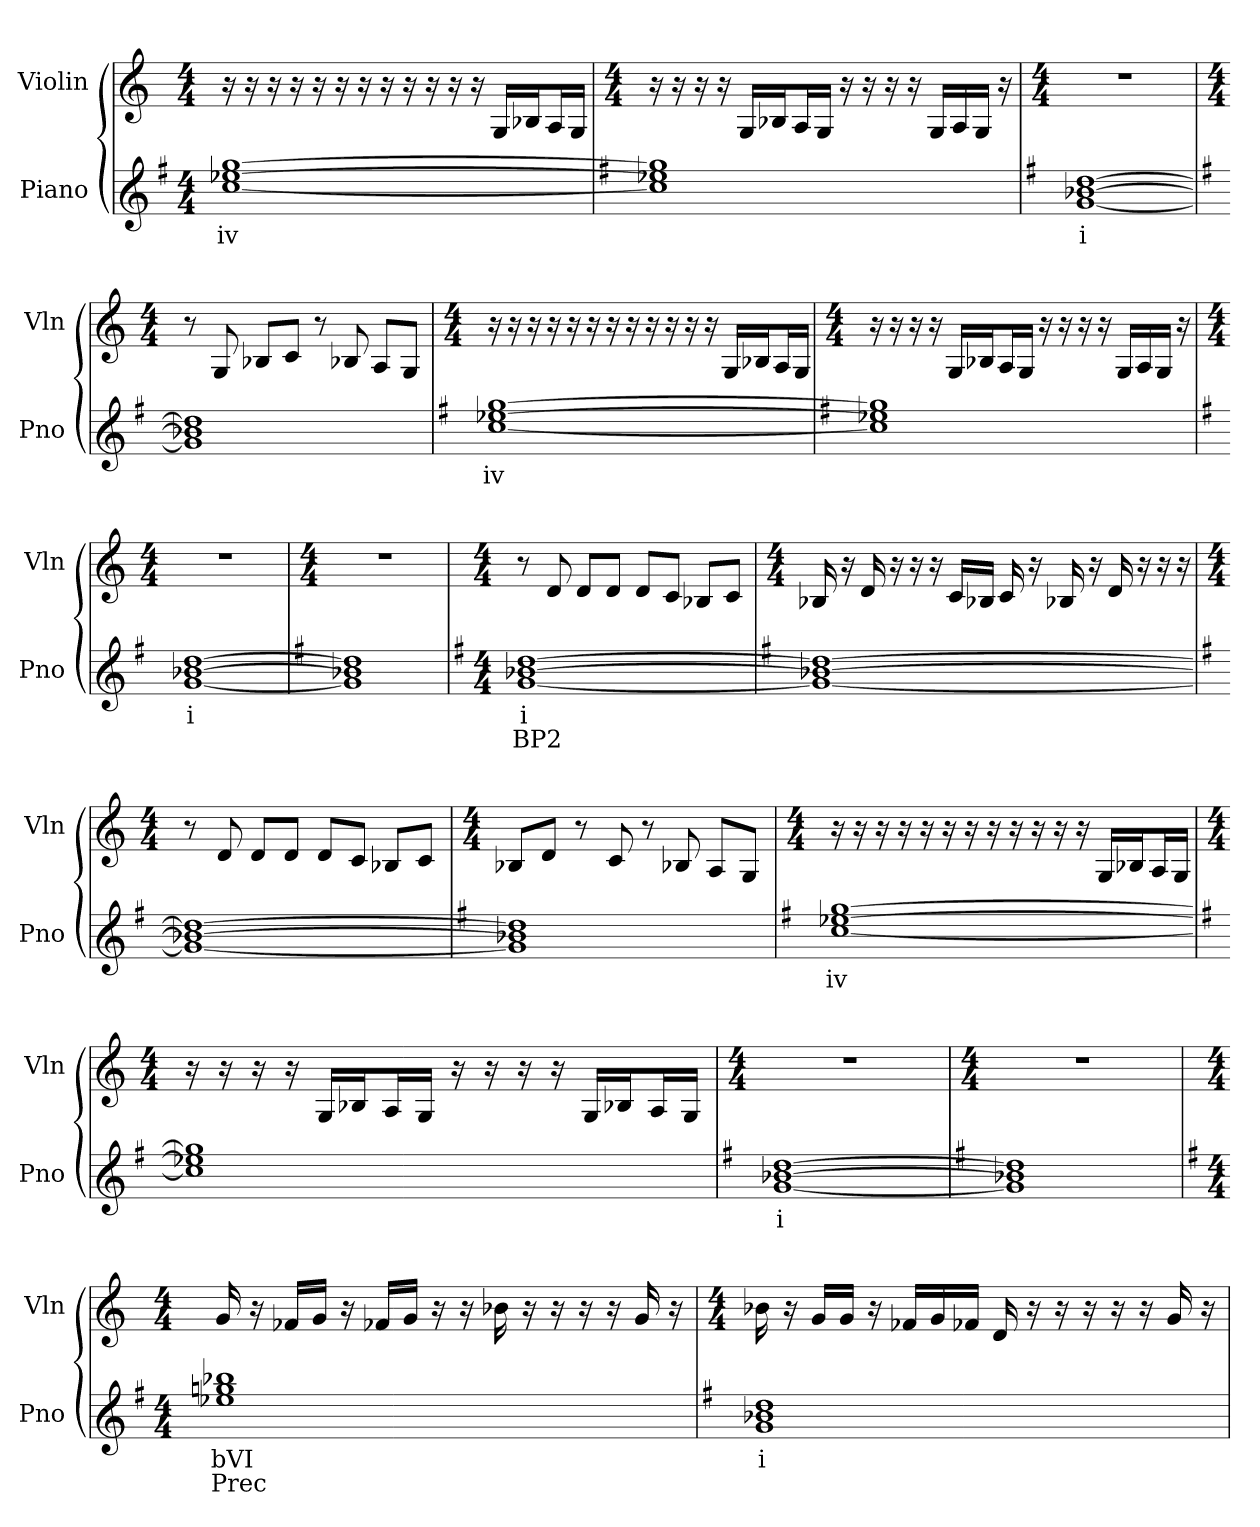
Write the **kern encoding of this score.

**kern	**text	**text	**kern
*part2	*part2	*part2	*part1
*staff2	*staff2	*staff2	*staff1
*I"Piano	*	*	*I"Violin
*I'Pno	*	*	*I'Vln
*k[f#]	*	*	*
*G:	*	*	*
*M4/4	*	*	*M4/4
=	=	=	=
[1cc [1ee-X [1gg	iv	.	16r
.	.	.	16r
.	.	.	16r
.	.	.	16r
.	.	.	16r
.	.	.	16r
.	.	.	16r
.	.	.	16r
.	.	.	16r
.	.	.	16r
.	.	.	16r
.	.	.	16r
.	.	.	16GLL
.	.	.	16B-XJ
.	.	.	16AL
.	.	.	16GJJ
=	=	=	=
*k[f#]	*	*	*
*G:	*	*	*
*	*	*	*M4/4
1cc] 1ee-X] 1gg]	.	.	16r
.	.	.	16r
.	.	.	16r
.	.	.	16r
.	.	.	16GLL
.	.	.	16B-XJ
.	.	.	16AL
.	.	.	16GJJ
.	.	.	16r
.	.	.	16r
.	.	.	16r
.	.	.	16r
.	.	.	16GLL
.	.	.	16A
.	.	.	16GJJ
.	.	.	16r
=	=	=	=
*k[f#]	*	*	*
*G:	*	*	*
*	*	*	*M4/4
[1g [1b-X [1dd	i	.	1r
=	=	=	=
*k[f#]	*	*	*
*G:	*	*	*
*	*	*	*M4/4
1g] 1b-X] 1dd]	.	.	8r
.	.	.	8G
.	.	.	8B-XL
.	.	.	8cJ
.	.	.	8r
.	.	.	8B-X
.	.	.	8AL
.	.	.	8GJ
=	=	=	=
*k[f#]	*	*	*
*G:	*	*	*
*	*	*	*M4/4
[1cc [1ee-X [1gg	iv	.	16r
.	.	.	16r
.	.	.	16r
.	.	.	16r
.	.	.	16r
.	.	.	16r
.	.	.	16r
.	.	.	16r
.	.	.	16r
.	.	.	16r
.	.	.	16r
.	.	.	16r
.	.	.	16GLL
.	.	.	16B-XJ
.	.	.	16AL
.	.	.	16GJJ
=	=	=	=
*k[f#]	*	*	*
*G:	*	*	*
*	*	*	*M4/4
1cc] 1ee-X] 1gg]	.	.	16r
.	.	.	16r
.	.	.	16r
.	.	.	16r
.	.	.	16GLL
.	.	.	16B-XJ
.	.	.	16AL
.	.	.	16GJJ
.	.	.	16r
.	.	.	16r
.	.	.	16r
.	.	.	16r
.	.	.	16GLL
.	.	.	16A
.	.	.	16GJJ
.	.	.	16r
=	=	=	=
*k[f#]	*	*	*
*G:	*	*	*
*	*	*	*M4/4
[1g [1b-X [1dd	i	.	1r
=	=	=	=
*k[f#]	*	*	*
*G:	*	*	*
*	*	*	*M4/4
1g] 1b-X] 1dd]	.	.	1r
=	=	=	=
*k[f#]	*	*	*
*G:	*	*	*
*M4/4	*	*	*M4/4
[1g [1b-X [1dd	i	BP2	8r
.	.	.	8d
.	.	.	8dL
.	.	.	8dJ
.	.	.	8dL
.	.	.	8cJ
.	.	.	8B-XL
.	.	.	8cJ
=	=	=	=
*k[f#]	*	*	*
*G:	*	*	*
*	*	*	*M4/4
1g_ 1b-X_ 1dd_	.	.	16B-X
.	.	.	16r
.	.	.	16d
.	.	.	16r
.	.	.	16r
.	.	.	16r
.	.	.	16cLL
.	.	.	16B-XJJ
.	.	.	16c
.	.	.	16r
.	.	.	16B-X
.	.	.	16r
.	.	.	16d
.	.	.	16r
.	.	.	16r
.	.	.	16r
=	=	=	=
*k[f#]	*	*	*
*G:	*	*	*
*	*	*	*M4/4
1g_ 1b-X_ 1dd_	.	.	8r
.	.	.	8d
.	.	.	8dL
.	.	.	8dJ
.	.	.	8dL
.	.	.	8cJ
.	.	.	8B-XL
.	.	.	8cJ
=	=	=	=
*k[f#]	*	*	*
*G:	*	*	*
*	*	*	*M4/4
1g] 1b-X] 1dd]	.	.	8B-XL
.	.	.	8dJ
.	.	.	8r
.	.	.	8c
.	.	.	8r
.	.	.	8B-X
.	.	.	8AL
.	.	.	8GJ
=	=	=	=
*k[f#]	*	*	*
*G:	*	*	*
*	*	*	*M4/4
[1cc [1ee-X [1gg	iv	.	16r
.	.	.	16r
.	.	.	16r
.	.	.	16r
.	.	.	16r
.	.	.	16r
.	.	.	16r
.	.	.	16r
.	.	.	16r
.	.	.	16r
.	.	.	16r
.	.	.	16r
.	.	.	16GLL
.	.	.	16B-XJ
.	.	.	16AL
.	.	.	16GJJ
=	=	=	=
*k[f#]	*	*	*
*G:	*	*	*
*	*	*	*M4/4
1cc] 1ee-X] 1gg]	.	.	16r
.	.	.	16r
.	.	.	16r
.	.	.	16r
.	.	.	16GLL
.	.	.	16B-XJ
.	.	.	16AL
.	.	.	16GJJ
.	.	.	16r
.	.	.	16r
.	.	.	16r
.	.	.	16r
.	.	.	16GLL
.	.	.	16B-XJ
.	.	.	16AL
.	.	.	16GJJ
=	=	=	=
*k[f#]	*	*	*
*G:	*	*	*
*	*	*	*M4/4
[1g [1b-X [1dd	i	.	1r
=	=	=	=
*k[f#]	*	*	*
*G:	*	*	*
*	*	*	*M4/4
1g] 1b-X] 1dd]	.	.	1r
=	=	=	=
*k[f#]	*	*	*
*G:	*	*	*
*M4/4	*	*	*M4/4
1ee-X 1ggn 1bb-X	bVI	Prec	16g
.	.	.	16r
.	.	.	16f-XLL
.	.	.	16gJJ
.	.	.	16r
.	.	.	16f-XLL
.	.	.	16gJJ
.	.	.	16r
.	.	.	16r
.	.	.	16b-X
.	.	.	16r
.	.	.	16r
.	.	.	16r
.	.	.	16r
.	.	.	16g
.	.	.	16r
=	=	=	=
*k[f#]	*	*	*
*G:	*	*	*
*	*	*	*M4/4
1g 1b-X 1dd	i	.	16b-X
.	.	.	16r
.	.	.	16gLL
.	.	.	16gJJ
.	.	.	16r
.	.	.	16f-XLL
.	.	.	16g
.	.	.	16f-XJJ
.	.	.	16d
.	.	.	16r
.	.	.	16r
.	.	.	16r
.	.	.	16r
.	.	.	16r
.	.	.	16g
.	.	.	16r
=	=	=	=
*-	*-	*-	*-
